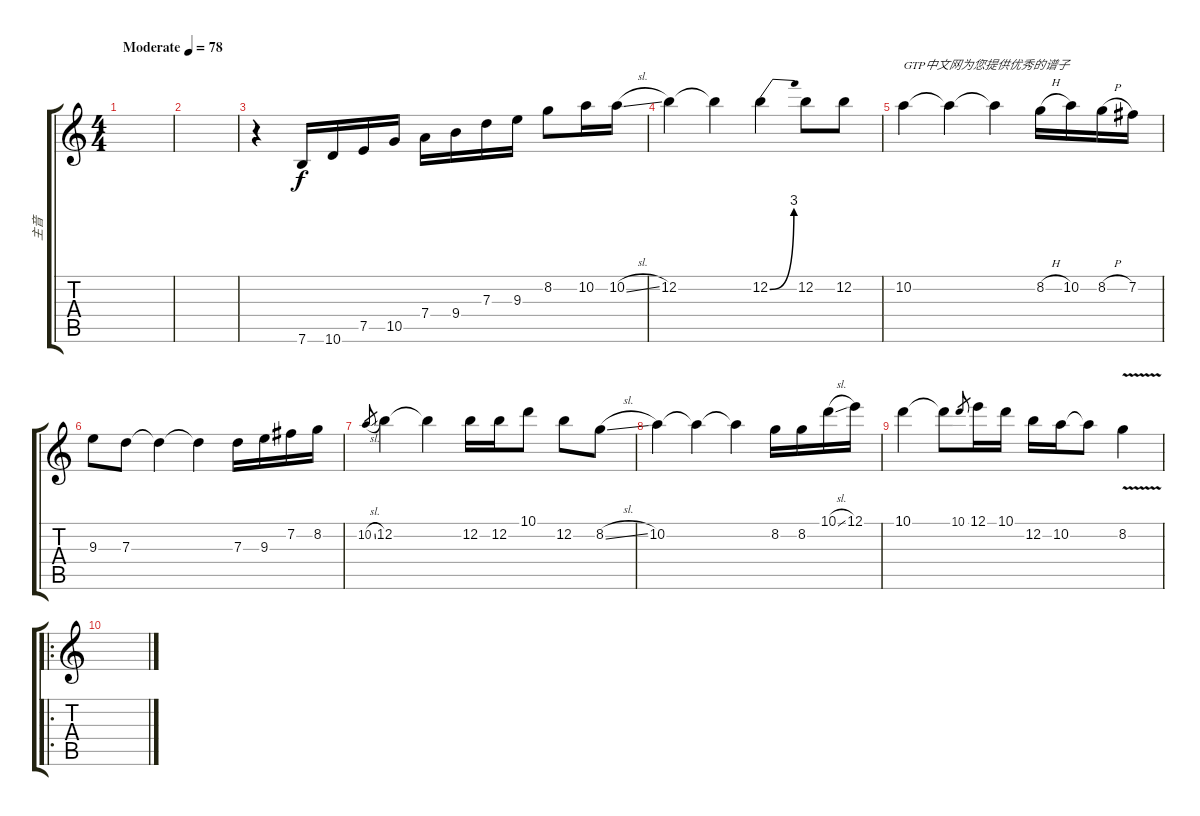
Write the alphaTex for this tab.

\track ("主音" "主音") {instrument distortionguitar}
\staff {score tabs}
\tuning (E4 B3 G3 D3 A2 E2) {hide}
\ts (4 4)
\tempo (78 "Moderate")
\clef g2
\ks c
|
|
r.4 7.6.16 10.6.16 7.5.16 10.5.16 7.4.16 9.4.16 7.3.16 9.3.16 8.2.8 10.2.16 10.2{sl}.16 |
12.2.4 12.2{t}.4 12.2{be (bend 0 0 60 12)}.4 12.2.8 12.2.8 |
10.2.4{txt "GTP中文网为您提供优秀的谱子"} 10.2{t}.4 10.2{t}.4 8.2{h}.16 10.2.16 8.2{h}.16 7.2.16 |
9.3.8 7.3.8 7.3{t}.4 7.3{t}.4 7.3.16 9.3.16 7.2.16 8.2.16 |
10.2{sl}.8{gr} 12.2.4 12.2{t}.4 12.2.16 12.2.16 10.1.8 12.2.8 8.2{sl}.8 |
10.2.4 10.2{t}.4 10.2{t}.4 8.2.16 8.2.16 10.1{sl}.16 12.1.16 |
10.1.4 10.1{t}.8 10.1.8{gr} 12.1.16 10.1.16 12.2.16 10.2.16 10.2{t}.8 8.2{v}.4 |
\ro
